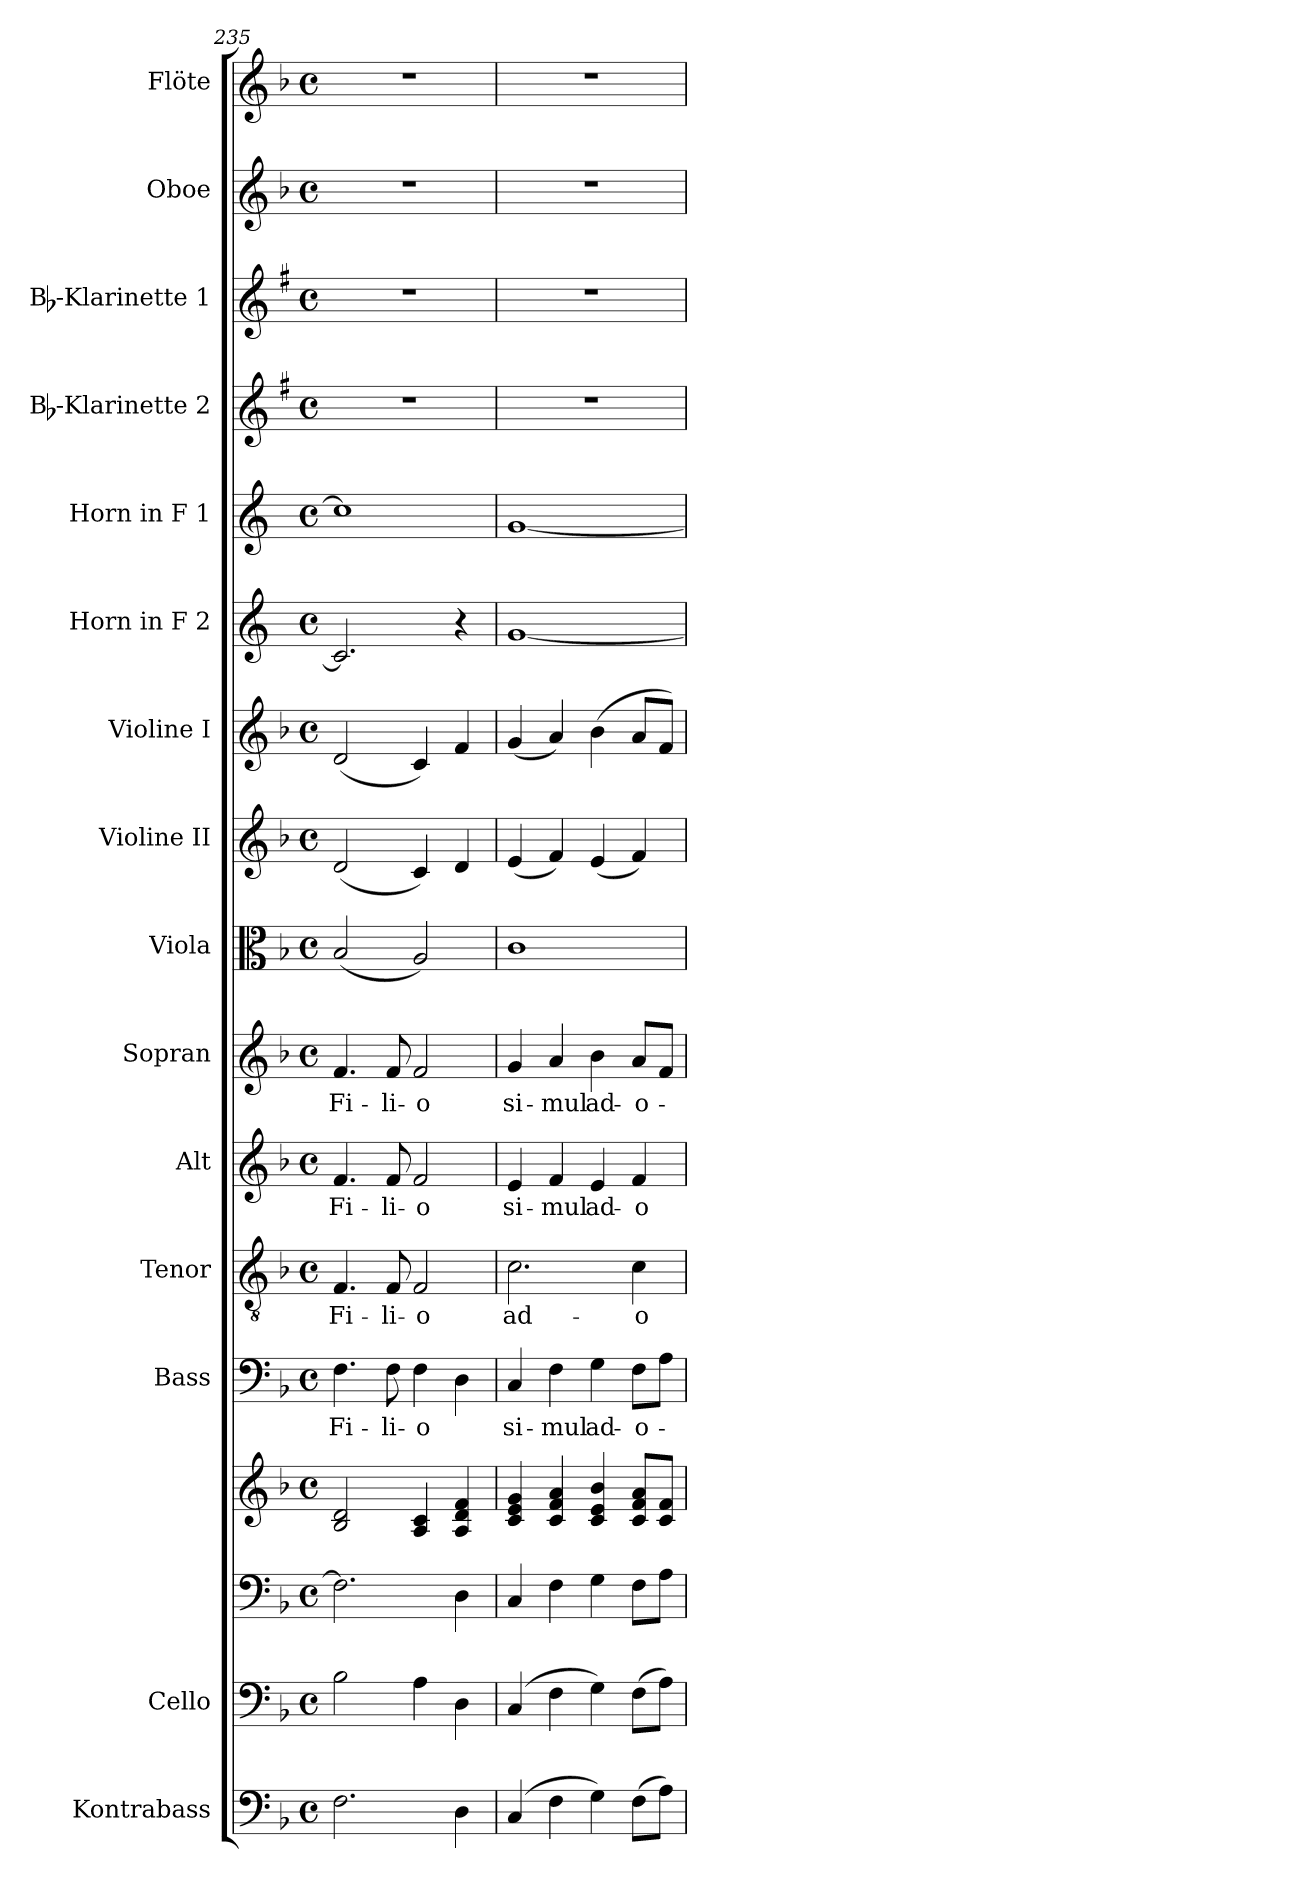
**kern	**kern	**kern	**kern	**kern	**text	**kern	**text	**kern	**text	**kern	**text	**kern	**kern	**kern	**kern	**kern	**kern	**kern	**kern	**kern
*part16	*part15	*part14	*part14	*part13	*part13	*part12	*part12	*part11	*part11	*part10	*part10	*part9	*part8	*part7	*part6	*part5	*part4	*part3	*part2	*part1
*staff17	*staff16	*staff15	*staff14	*staff13	*staff13	*staff12	*staff12	*staff11	*staff11	*staff10	*staff10	*staff9	*staff8	*staff7	*staff6	*staff5	*staff4	*staff3	*staff2	*staff1
*I"Kontrabass	*I"Cello	*	*	*I"Bass	*	*I"Tenor	*	*I"Alt	*	*I"Sopran	*	*I"Viola	*I"Violine II	*I"Violine I	*I"Horn in F 2	*I"Horn in F 1	*I"Bb-Klarinette 2	*I"Bb-Klarinette 1	*I"Oboe	*I"Flöte
*I'Kb.	*	*	*	*I'B.	*	*I'T.	*	*I'A.	*	*I'S.	*	*I'Vla.	*I'Vl. II	*I'Vl. I	*	*	*I'Bb Kl. 2	*I'Bb Kl. 1	*I'Ob.	*I'Fl.
*clefF4	*clefF4	*clefF4	*clefG2	*clefF4	*	*clefGv2	*	*clefG2	*	*clefG2	*	*clefC3	*clefG2	*clefG2	*clefG2	*clefG2	*clefG2	*clefG2	*clefG2	*clefG2
*ITrd7c12	*	*	*	*	*	*	*	*	*	*	*	*	*	*	*ITrd4c7	*ITrd4c7	*ITrd1c2	*ITrd1c2	*	*
*k[b-]	*k[b-]	*k[b-]	*k[b-]	*k[b-]	*	*k[b-]	*	*k[b-]	*	*k[b-]	*	*k[b-]	*k[b-]	*k[b-]	*k[b-]	*k[b-]	*k[b-]	*k[b-]	*k[b-]	*k[b-]
*F:	*F:	*F:	*F:	*F:	*	*F:	*	*F:	*	*F:	*	*F:	*F:	*F:	*F:	*F:	*F:	*F:	*F:	*F:
*M4/4	*M4/4	*M4/4	*M4/4	*M4/4	*	*M4/4	*	*M4/4	*	*M4/4	*	*M4/4	*M4/4	*M4/4	*M4/4	*M4/4	*M4/4	*M4/4	*M4/4	*M4/4
*met(c)	*met(c)	*met(c)	*met(c)	*met(c)	*	*met(c)	*	*met(c)	*	*met(c)	*	*met(c)	*met(c)	*met(c)	*met(c)	*met(c)	*met(c)	*met(c)	*met(c)	*met(c)
=235	=235	=235	=235	=235	=235	=235	=235	=235	=235	=235	=235	=235	=235	=235	=235	=235	=235	=235	=235	=235
!	!	!	!	!	!LO:LY:b	!	!LO:LY:b	!	!LO:LY:b	!	!LO:LY:b	!	!	!	!	!	!	!	!	!
2.FF\	2B-\	2.F\]	2B-/ 2d/	4.F\	Fi-	4.F/	Fi-	4.f/	Fi-	4.f/	Fi-	(<2B-/	(<2d/	(<2d/	2.F/]	1f]	1r	1r	1r	1r
!	!	!	!	!	!LO:LY:b	!	!LO:LY:b	!	!LO:LY:b	!	!LO:LY:b	!	!	!	!	!	!	!	!	!
.	.	.	.	8F\	-li-	8F/	-li-	8f/	-li-	8f/	-li-	.	.	.	.	.	.	.	.	.
!	!	!	!	!	!LO:LY:b	!	!LO:LY:b	!	!LO:LY:b	!	!LO:LY:b	!	!	!	!	!	!	!	!	!
.	4A\	.	4A/ 4c/	4F\	-o	2F/	-o	2f/	-o	2f/	-o	2A/)	4c/)	4c/)	.	.	.	.	.	.
4DD\	4D\	4D\	4A/ 4d/ 4f/	4D\	.	.	.	.	.	.	.	.	4d/	4f/	4r	.	.	.	.	.
=236	=236	=236	=236	=236	=236	=236	=236	=236	=236	=236	=236	=236	=236	=236	=236	=236	=236	=236	=236	=236
!	!	!	!	!	!LO:LY:b	!	!LO:LY:b	!	!LO:LY:b	!	!LO:LY:b	!	!	!	!	!	!	!	!	!
(4CC/	(4C/	4C/	4c/ 4e/ 4g/	4C/	si-	2.c\	ad-	4e/	si-	4g/	si-	1c	(<4e/	(<4g/	[1c	[1c	1r	1r	1r	1r
!	!	!	!	!	!LO:LY:b	!	!	!	!LO:LY:b	!	!LO:LY:b	!	!	!	!	!	!	!	!	!
4FF\	4F\	4F\	4c/ 4f/ 4a/	4F\	-mul	.	.	4f/	-mul	4a/	-mul	.	4f/)	4a/)	.	.	.	.	.	.
!	!	!	!	!	!LO:LY:b	!	!	!	!LO:LY:b	!	!LO:LY:b	!	!	!	!	!	!	!	!	!
4GG\)	4G\)	4G\	4c/ 4e/ 4b-/	4G\	ad-	.	.	4e/	ad-	4b-\	ad-	.	(<4e/	(>4b-\	.	.	.	.	.	.
!	!	!	!	!	!LO:LY:b	!	!LO:LY:b	!	!LO:LY:b	!	!LO:LY:b	!	!	!	!	!	!	!	!	!
(>8FF\L	(>8F\L	8F\L	8c/ 8f/ 8a/L	8F\L	-o-	4c\	-o-	4f/	-o-	8a/L	-o-	.	4f/)	8a/L	.	.	.	.	.	.
8AA\J)	8A\J)	8A\J	8c/ 8f/J	8A\J	.	.	.	.	.	8f/J	.	.	.	8f/J)	.	.	.	.	.	.
=	=	=	=	=	=	=	=	=	=	=	=	=	=	=	=	=	=	=	=	=
*-	*-	*-	*-	*-	*-	*-	*-	*-	*-	*-	*-	*-	*-	*-	*-	*-	*-	*-	*-	*-
